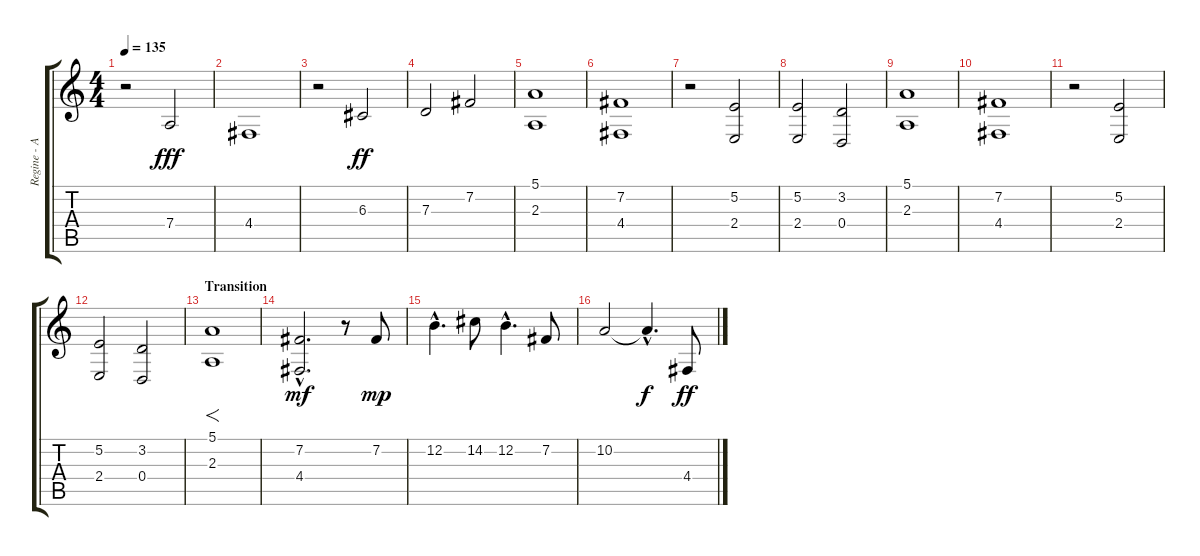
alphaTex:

\track ("Regine - Accordion" "Regine - A") {instrument accordion}
\staff {score tabs}
\tuning (E4 B3 G3 D3 A2 E2) {hide}
\ts (4 4)
\tempo 135
\clef g2
\ks c
r.2{dy fff} 7.4.2 |
4.4.1 |
r.2 6.3.2{dy ff} |
7.3.2 7.2.2 |
(5.1 2.3).1 |
(7.2 4.4).1 |
r.2 (5.2 2.4).2 |
(5.2 2.4).2 (3.2 0.4).2 |
(5.1 2.3).1 |
(7.2 4.4).1 |
r.2 (5.2 2.4).2 |
(5.2 2.4).2 (3.2 0.4).2 |
\section ("" "Transition")
(5.1 2.3).1{f} |
(7.2{hac} 4.4{hac}).2{d dy mf} r.8 7.2.8{dy mp} |
12.2{hac}.4{d} 14.2.8 12.2{hac}.4{d} 7.2.8 |
10.2.2 10.2{hac t}.4{d dy f} 4.4.8{dy ff}
